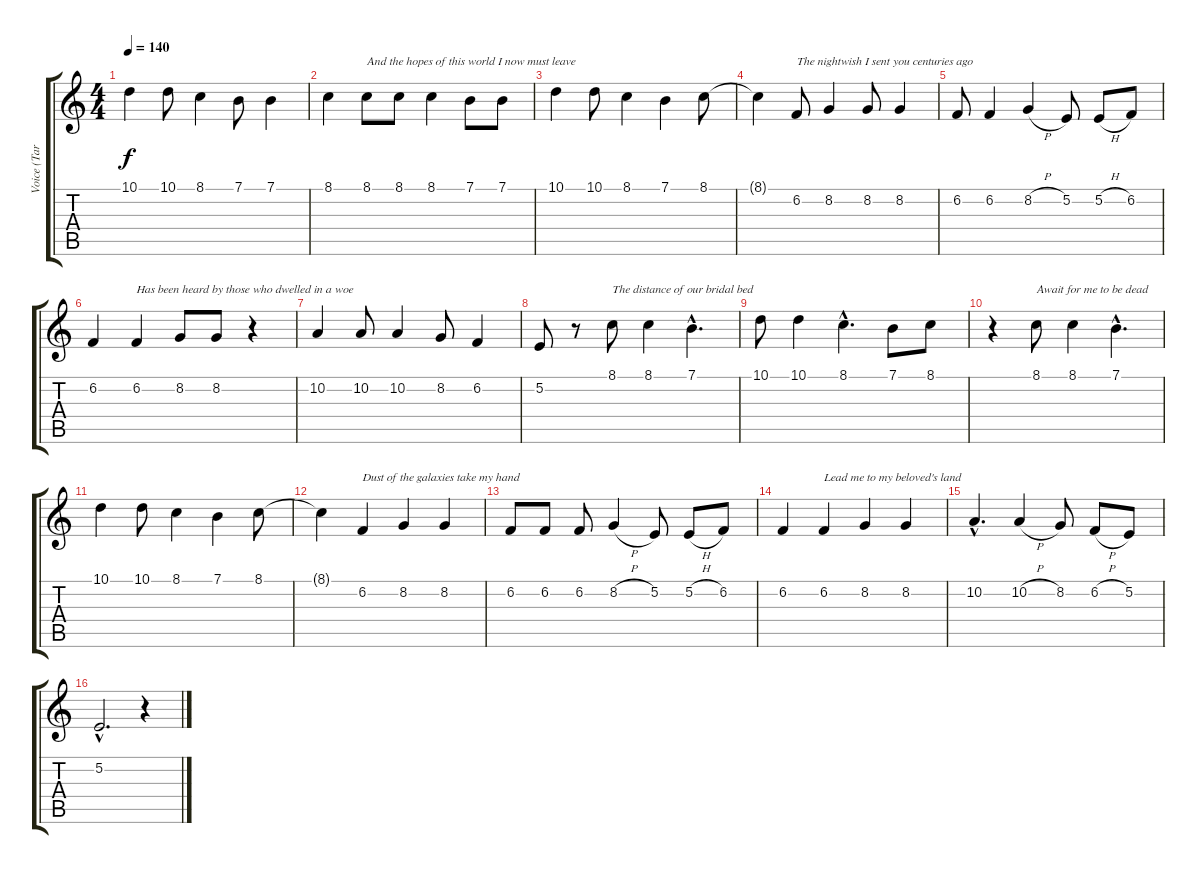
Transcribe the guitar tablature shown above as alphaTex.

\track ("Voice (Tarja)" "Voice (Tar") {instrument choiraahs}
\staff {score tabs}
\tuning (E4 B3 G3 D3 A2 E2) {hide}
\ts (4 4)
\tempo 140
\clef g2
\ks c
10.1.4{dy f} 10.1.8 8.1.4 7.1.8 7.1.4 |
8.1.4 8.1.8{txt "And the hopes of this world I now must leave"} 8.1.8 8.1.4 7.1.8 7.1.8 |
10.1.4 10.1.8 8.1.4 7.1.4 8.1.8 |
8.1{t}.4 6.2.8{txt "The nightwish I sent you centuries ago"} 8.2.4 8.2.8 8.2.4 |
6.2.8 6.2.4 8.2{h}.4 5.2.8 5.2{h}.8 6.2.8 |
6.2.4 6.2.4{txt "Has been heard by those who dwelled in a woe"} 8.2.8 8.2.8 r.4 |
10.2.4 10.2.8 10.2.4 8.2.8 6.2.4 |
5.2.8 r.8 8.1.8{txt "The distance of our bridal bed"} 8.1.4 7.1{hac}.4{d} |
10.1.8 10.1.4 8.1{hac}.4{d} 7.1.8 8.1.8 |
r.4 8.1.8{txt "Await for me to be dead"} 8.1.4 7.1{hac}.4{d} |
10.1.4 10.1.8 8.1.4 7.1.4 8.1.8 |
8.1{t}.4 6.2.4{txt "Dust of the galaxies take my hand"} 8.2.4 8.2.4 |
6.2.8 6.2.8 6.2.8 8.2{h}.4 5.2.8 5.2{h}.8 6.2.8 |
6.2.4 6.2.4{txt "Lead me to my beloved's land"} 8.2.4 8.2.4 |
10.2{hac}.4{d} 10.2{h}.4 8.2.8 6.2{h}.8 5.2.8 |
5.2{hac}.2{d} r.4
